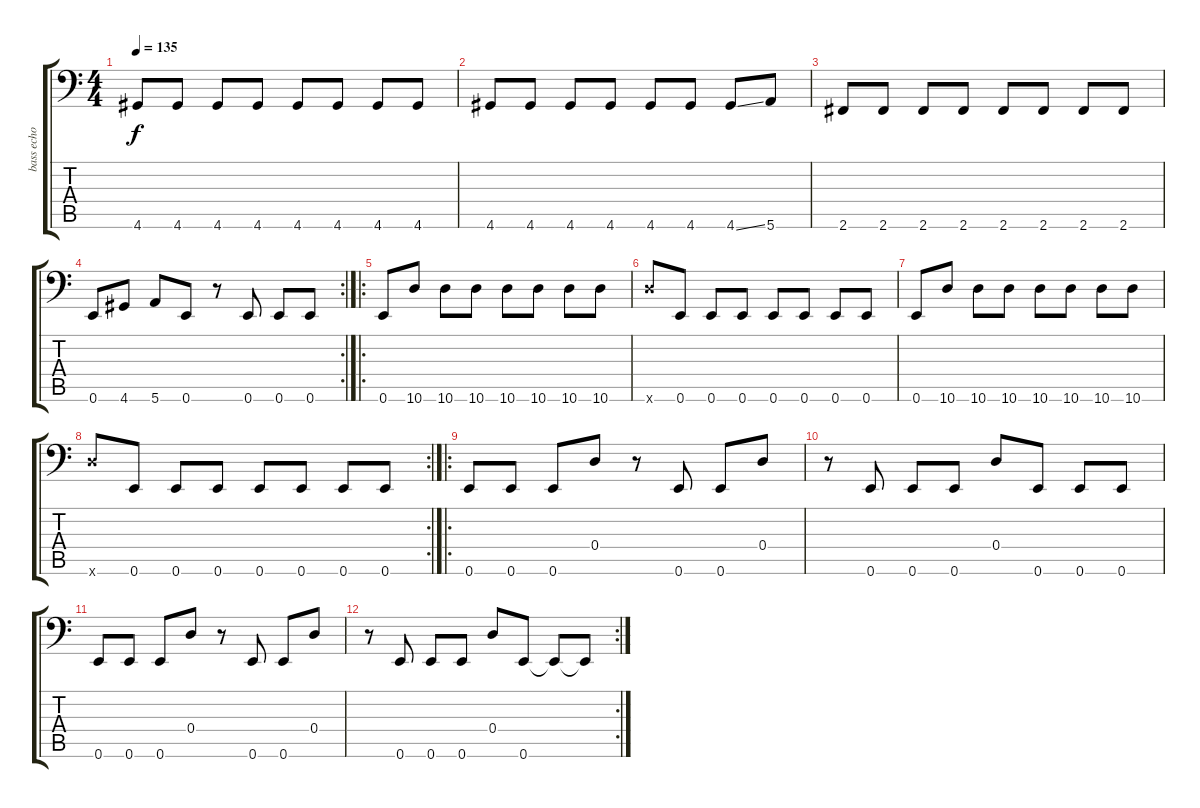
\track ("bass echo" "bass echo") {instrument electricbasspick}
\staff {score tabs}
\tuning (E3 B2 G2 D2 A1 E1) {hide}
\ts (4 4)
\tempo 135
\clef f4
\ks c
4.6.8{dy f} 4.6.8 4.6.8 4.6.8 4.6.8 4.6.8 4.6.8 4.6.8 |
4.6.8 4.6.8 4.6.8 4.6.8 4.6.8 4.6.8 4.6{ss}.8 5.6.8 |
2.6.8 2.6.8 2.6.8 2.6.8 2.6.8 2.6.8 2.6.8 2.6.8 |
\rc 2
0.6.8 4.6.8 5.6.8 0.6.8 r.8 0.6.8 0.6.8 0.6.8 |
\ro
0.6.8 10.6.8 10.6.8 10.6.8 10.6.8 10.6.8 10.6.8 10.6.8 |
10.6{x}.8 0.6.8 0.6.8 0.6.8 0.6.8 0.6.8 0.6.8 0.6.8 |
0.6.8 10.6.8 10.6.8 10.6.8 10.6.8 10.6.8 10.6.8 10.6.8 |
\rc 2
10.6{x}.8 0.6.8 0.6.8 0.6.8 0.6.8 0.6.8 0.6.8 0.6.8 |
\ro
0.6.8 0.6.8 0.6.8 0.4.8 r.8 0.6.8 0.6.8 0.4.8 |
r.8 0.6.8 0.6.8 0.6.8 0.4.8 0.6.8 0.6.8 0.6.8 |
0.6.8 0.6.8 0.6.8 0.4.8 r.8 0.6.8 0.6.8 0.4.8 |
\rc 2
r.8 0.6.8 0.6.8 0.6.8 0.4.8 0.6.8 0.6{t}.8 0.6{t}.8
